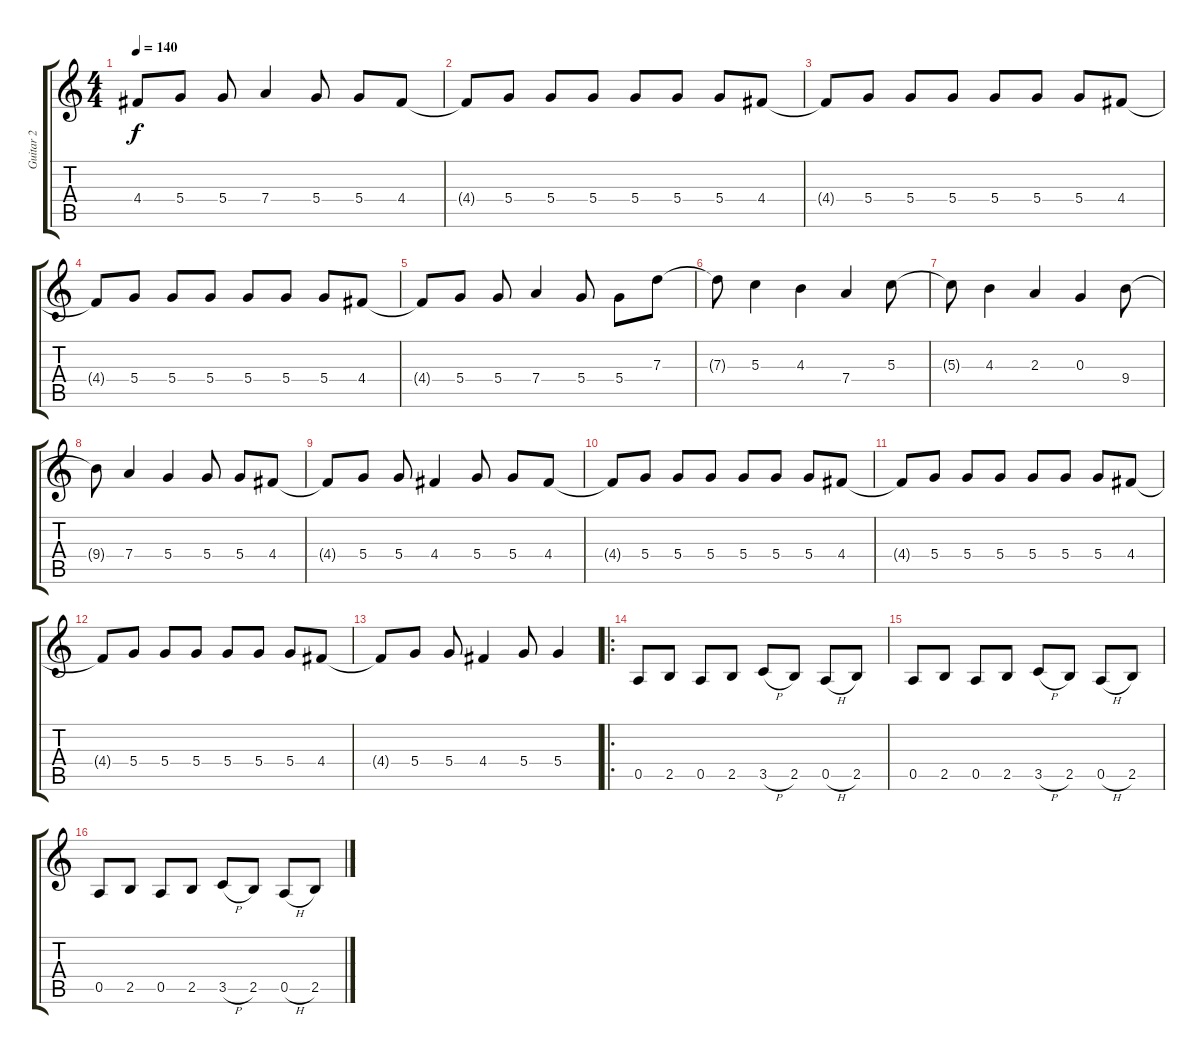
\track ("Guitar 2" "Guitar 2") {instrument distortionguitar}
\staff {score tabs}
\tuning (E4 B3 G3 D3 A2 D2) {hide}
\ts (4 4)
\tempo 140
\clef g2
\ks c
4.4{t}.8{dy f} 5.4.8 5.4.8 7.4.4 5.4.8 5.4.8 4.4.8 |
4.4{t}.8 5.4.8 5.4.8 5.4.8 5.4.8 5.4.8 5.4.8 4.4.8 |
4.4{t}.8 5.4.8 5.4.8 5.4.8 5.4.8 5.4.8 5.4.8 4.4.8 |
4.4{t}.8 5.4.8 5.4.8 5.4.8 5.4.8 5.4.8 5.4.8 4.4.8 |
4.4{t}.8 5.4.8 5.4.8 7.4.4 5.4.8 5.4.8 7.3.8 |
7.3{t}.8 5.3.4 4.3.4 7.4.4 5.3.8 |
5.3{t}.8 4.3.4 2.3.4 0.3.4 9.4.8 |
9.4{t}.8 7.4.4 5.4.4 5.4.8 5.4.8 4.4.8 |
4.4{t}.8 5.4.8 5.4.8 4.4.4 5.4.8 5.4.8 4.4.8 |
4.4{t}.8 5.4.8 5.4.8 5.4.8 5.4.8 5.4.8 5.4.8 4.4.8 |
4.4{t}.8 5.4.8 5.4.8 5.4.8 5.4.8 5.4.8 5.4.8 4.4.8 |
4.4{t}.8 5.4.8 5.4.8 5.4.8 5.4.8 5.4.8 5.4.8 4.4.8 |
4.4{t}.8 5.4.8 5.4.8 4.4.4 5.4.8 5.4.4 |
\ro
0.5.8 2.5.8 0.5.8 2.5.8 3.5{h}.8 2.5.8 0.5{h}.8 2.5.8 |
0.5.8 2.5.8 0.5.8 2.5.8 3.5{h}.8 2.5.8 0.5{h}.8 2.5.8 |
0.5.8 2.5.8 0.5.8 2.5.8 3.5{h}.8 2.5.8 0.5{h}.8 2.5.8
